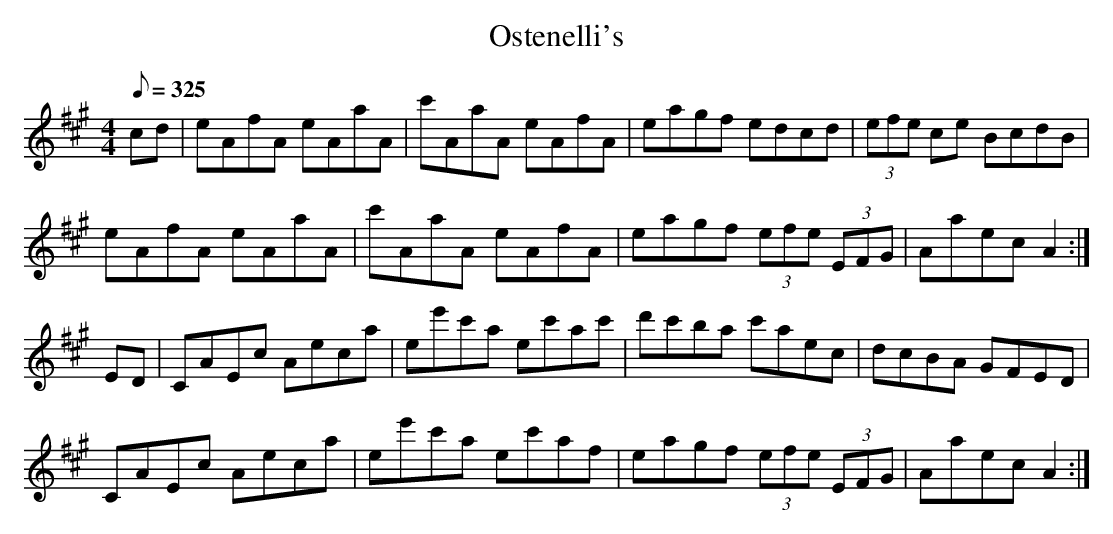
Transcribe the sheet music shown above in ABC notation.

X:1
T: Ostenelli's
M: 4/4
L: 1/8
Q: 325
K: A
cd | eAfA eAaA | c'AaA eAfA | eagf edcd | (3efe ce BcdB |
eAfA eAaA | c'AaA eAfA | eagf (3efe (3EFG | Aaec A2 :|
ED | CAEc Aeca | ee'c'a ec'ac' | d'c'ba c'aec | dcBA GFED |
CAEc Aeca | ee'c'a ec'af | eagf (3efe (3EFG | Aaec A2 :|
